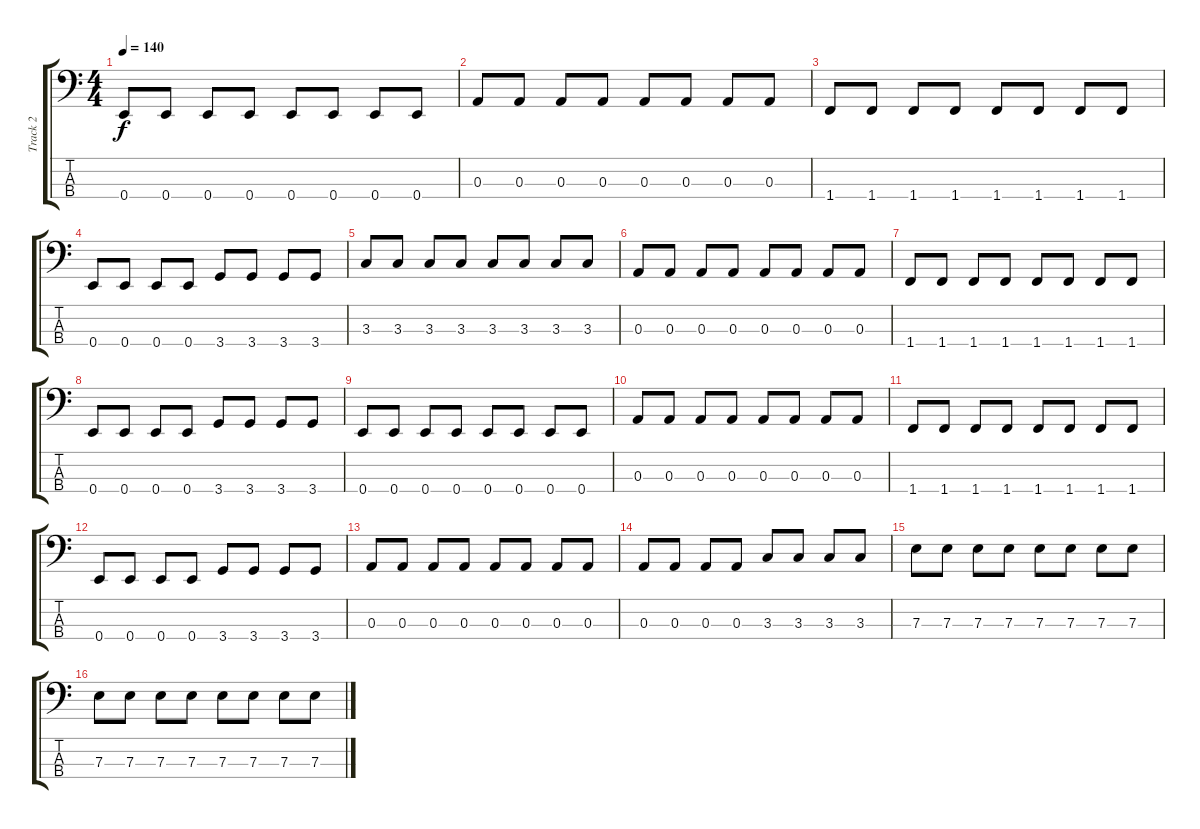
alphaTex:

\track ("Track 2" "Track 2") {instrument electricbassfinger}
\staff {score tabs}
\tuning (G2 D2 A1 E1) {hide}
\ts (4 4)
\tempo 140
\clef f4
\ks c
0.4.8{dy f} 0.4.8 0.4.8 0.4.8 0.4.8 0.4.8 0.4.8 0.4.8 |
0.3.8 0.3.8 0.3.8 0.3.8 0.3.8 0.3.8 0.3.8 0.3.8 |
1.4.8 1.4.8 1.4.8 1.4.8 1.4.8 1.4.8 1.4.8 1.4.8 |
0.4.8 0.4.8 0.4.8 0.4.8 3.4.8 3.4.8 3.4.8 3.4.8 |
3.3.8 3.3.8 3.3.8 3.3.8 3.3.8 3.3.8 3.3.8 3.3.8 |
0.3.8 0.3.8 0.3.8 0.3.8 0.3.8 0.3.8 0.3.8 0.3.8 |
1.4.8 1.4.8 1.4.8 1.4.8 1.4.8 1.4.8 1.4.8 1.4.8 |
0.4.8 0.4.8 0.4.8 0.4.8 3.4.8 3.4.8 3.4.8 3.4.8 |
0.4.8 0.4.8 0.4.8 0.4.8 0.4.8 0.4.8 0.4.8 0.4.8 |
0.3.8 0.3.8 0.3.8 0.3.8 0.3.8 0.3.8 0.3.8 0.3.8 |
1.4.8 1.4.8 1.4.8 1.4.8 1.4.8 1.4.8 1.4.8 1.4.8 |
0.4.8 0.4.8 0.4.8 0.4.8 3.4.8 3.4.8 3.4.8 3.4.8 |
0.3.8 0.3.8 0.3.8 0.3.8 0.3.8 0.3.8 0.3.8 0.3.8 |
0.3.8 0.3.8 0.3.8 0.3.8 3.3.8 3.3.8 3.3.8 3.3.8 |
7.3.8 7.3.8 7.3.8 7.3.8 7.3.8 7.3.8 7.3.8 7.3.8 |
7.3.8 7.3.8 7.3.8 7.3.8 7.3.8 7.3.8 7.3.8 7.3.8
